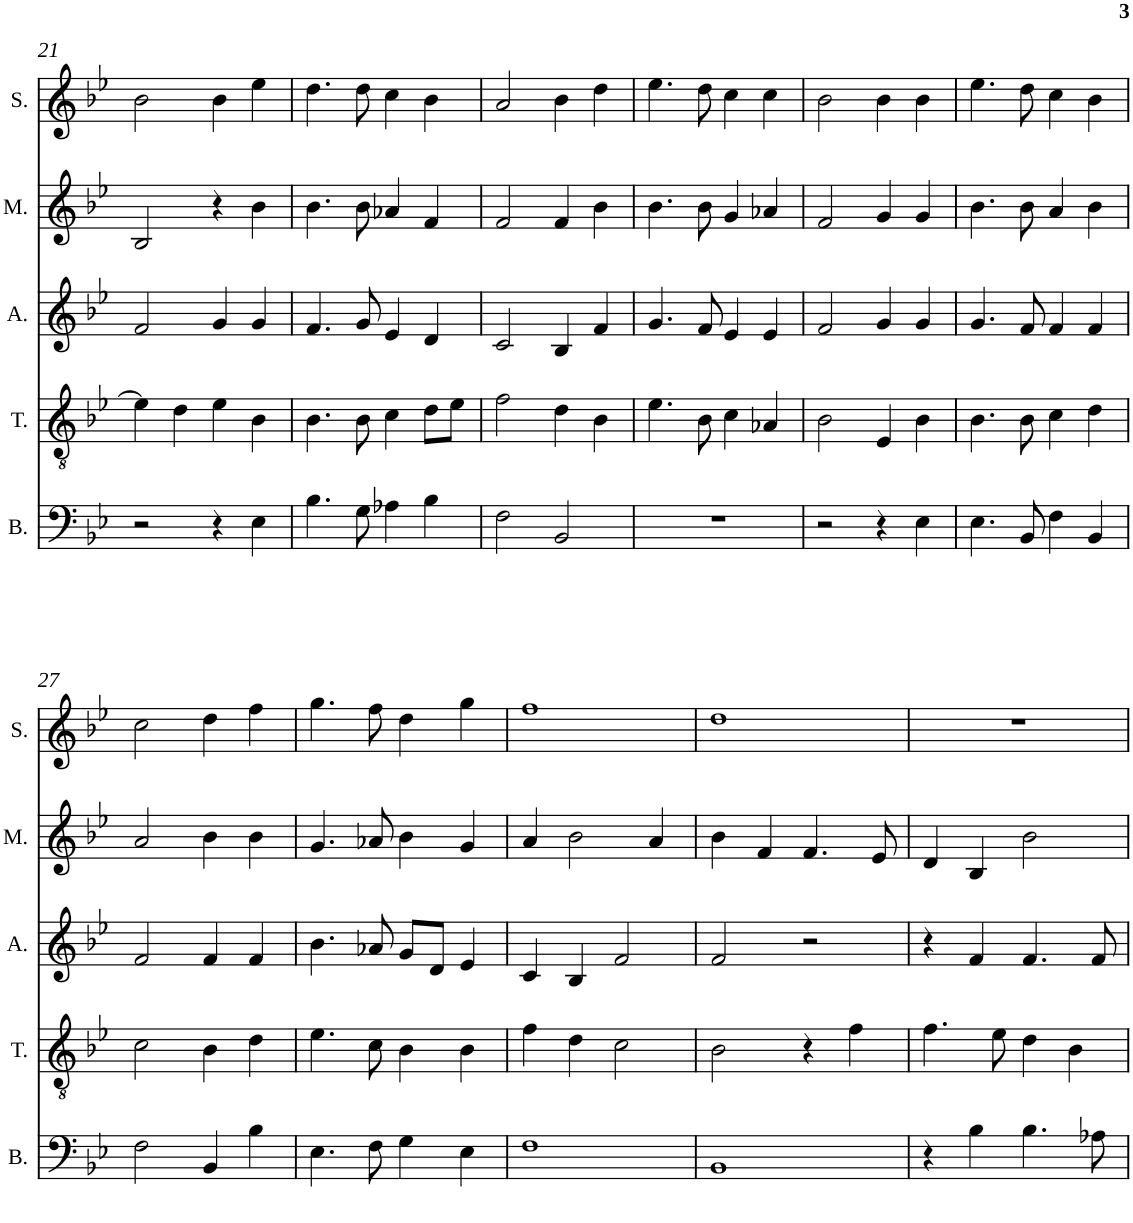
**kern	**kern	**kern	**kern	**kern
*part5	*part4	*part3	*part2	*part1
*staff5	*staff4	*staff3	*staff2	*staff1
*I"Bass	*I"Tenor	*I"Alto	*I"Mezzo	*I"Soprano
*I'B.	*I'T.	*I'A.	*I'M.	*I'S.
!!LO:PB:g=z
*clefF4	*clefGv2	*clefG2	*clefG2	*clefG2
*k[b-e-]	*k[b-e-]	*k[b-e-]	*k[b-e-]	*k[b-e-]
*B-:	*B-:	*B-:	*B-:	*B-:
*M2/2	*M2/2	*M2/2	*M2/2	*M2/2
*met(c|)	*met(c|)	*met(c|)	*met(c|)	*met(c|)
=21	=21	=21	=21	=21
2r	4e-\]	2f/	2B-/	2b-\
.	4d\	.	.	.
4r	4e-\	4g/	4r	4b-\
4E-\	4B-\	4g/	4b-\	4ee-\
=22	=22	=22	=22	=22
4.B-\	4.B-\	4.f/	4.b-\	4.dd\
8G\	8B-\	8g/	8b-\	8dd\
4A-X\	4c\	4e-/	4a-X/	4cc\
4B-\	8d\L	4d/	4f/	4b-\
.	8e-\J	.	.	.
=23	=23	=23	=23	=23
2F\	2f\	2c/	2f/	2a/
2BB-/	4d\	4B-/	4f/	4b-\
.	4B-\	4f/	4b-\	4dd\
=24	=24	=24	=24	=24
1r	4.e-\	4.g/	4.b-\	4.ee-\
.	8B-\	8f/	8b-\	8dd\
.	4c\	4e-/	4g/	4cc\
.	4A-X/	4e-/	4a-X/	4cc\
=25	=25	=25	=25	=25
2r	2B-\	2f/	2f/	2b-\
4r	4E-/	4g/	4g/	4b-\
4E-\	4B-\	4g/	4g/	4b-\
=26	=26	=26	=26	=26
4.E-\	4.B-\	4.g/	4.b-\	4.ee-\
8BB-/	8B-\	8f/	8b-\	8dd\
4F\	4c\	4f/	4a/	4cc\
4BB-/	4d\	4f/	4b-\	4b-\
!!LO:LB:g=z
=27	=27	=27	=27	=27
2F\	2c\	2f/	2a/	2cc\
4BB-/	4B-\	4f/	4b-\	4dd\
4B-\	4d\	4f/	4b-\	4ff\
=28	=28	=28	=28	=28
4.E-\	4.e-\	4.b-\	4.g/	4.gg\
8F\	8c\	8a-X/	8a-X/	8ff\
4G\	4B-\	8g/L	4b-\	4dd\
.	.	8d/J	.	.
4E-\	4B-\	4e-/	4g/	4gg\
=29	=29	=29	=29	=29
1F	4f\	4c/	4a/	1ff
.	4d\	4B-/	2b-\	.
.	2c\	2f/	.	.
.	.	.	4a/	.
=30	=30	=30	=30	=30
1BB-	2B-\	2f/	4b-\	1dd
.	.	.	4f/	.
.	4r	2r	4.f/	.
.	4f\	.	.	.
.	.	.	8e-/	.
=31	=31	=31	=31	=31
4r	4.f\	4r	4d/	1r
4B-\	.	4f/	4B-/	.
.	8e-\	.	.	.
4.B-\	4d\	4.f/	2b-\	.
.	4B-\	.	.	.
8A-X\	.	8f/	.	.
=	=	=	=	=
*-	*-	*-	*-	*-
